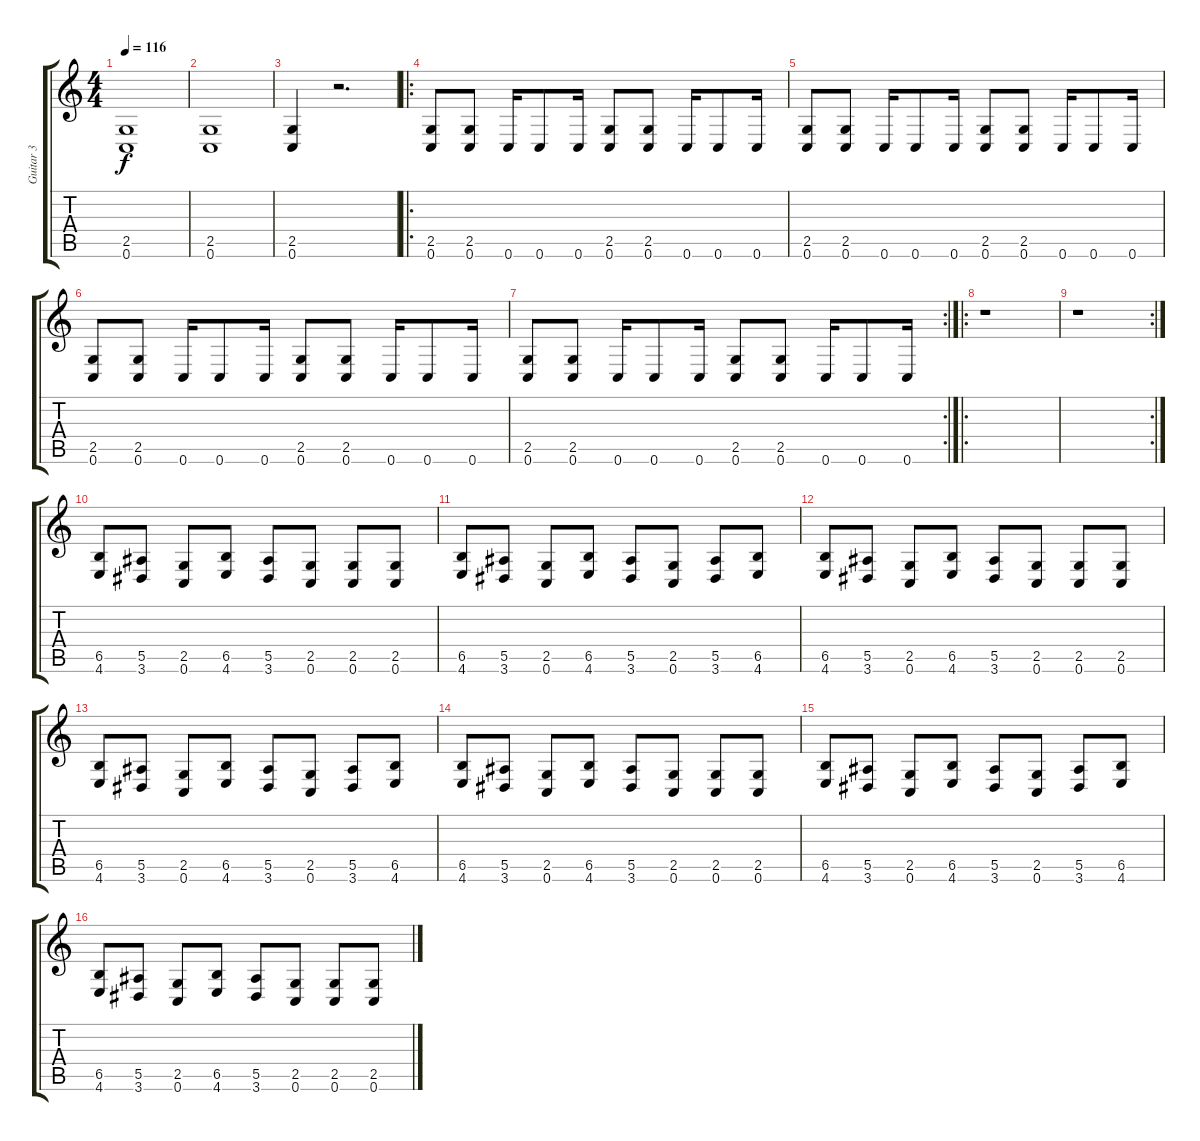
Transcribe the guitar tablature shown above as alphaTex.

\track ("Guitar 3" "Guitar 3") {instrument distortionguitar}
\staff {score tabs}
\tuning (C4 G3 Eb3 Bb2 F2 C2) {hide}
\ts (4 4)
\tempo 116
\clef g2
\ks c
(2.5 0.6).1{dy f} |
(2.5 0.6).1 |
(2.5 0.6).4 r.2{d} |
\ro
(2.5 0.6).8 (2.5 0.6).8 0.6.16 0.6.8 0.6.16 (2.5 0.6).8 (2.5 0.6).8 0.6.16 0.6.8 0.6.16 |
(2.5 0.6).8 (2.5 0.6).8 0.6.16 0.6.8 0.6.16 (2.5 0.6).8 (2.5 0.6).8 0.6.16 0.6.8 0.6.16 |
(2.5 0.6).8 (2.5 0.6).8 0.6.16 0.6.8 0.6.16 (2.5 0.6).8 (2.5 0.6).8 0.6.16 0.6.8 0.6.16 |
\rc 2
(2.5 0.6).8 (2.5 0.6).8 0.6.16 0.6.8 0.6.16 (2.5 0.6).8 (2.5 0.6).8 0.6.16 0.6.8 0.6.16 |
\ro
r.1 |
\rc 2
r.1 |
(6.5 4.6).8 (5.5 3.6).8 (2.5 0.6).8 (6.5 4.6).8 (5.5 3.6).8 (2.5 0.6).8 (2.5 0.6).8 (2.5 0.6).8 |
(6.5 4.6).8 (5.5 3.6).8 (2.5 0.6).8 (6.5 4.6).8 (5.5 3.6).8 (2.5 0.6).8 (5.5 3.6).8 (6.5 4.6).8 |
(6.5 4.6).8 (5.5 3.6).8 (2.5 0.6).8 (6.5 4.6).8 (5.5 3.6).8 (2.5 0.6).8 (2.5 0.6).8 (2.5 0.6).8 |
(6.5 4.6).8 (5.5 3.6).8 (2.5 0.6).8 (6.5 4.6).8 (5.5 3.6).8 (2.5 0.6).8 (5.5 3.6).8 (6.5 4.6).8 |
(6.5 4.6).8 (5.5 3.6).8 (2.5 0.6).8 (6.5 4.6).8 (5.5 3.6).8 (2.5 0.6).8 (2.5 0.6).8 (2.5 0.6).8 |
(6.5 4.6).8 (5.5 3.6).8 (2.5 0.6).8 (6.5 4.6).8 (5.5 3.6).8 (2.5 0.6).8 (5.5 3.6).8 (6.5 4.6).8 |
(6.5 4.6).8 (5.5 3.6).8 (2.5 0.6).8 (6.5 4.6).8 (5.5 3.6).8 (2.5 0.6).8 (2.5 0.6).8 (2.5 0.6).8
